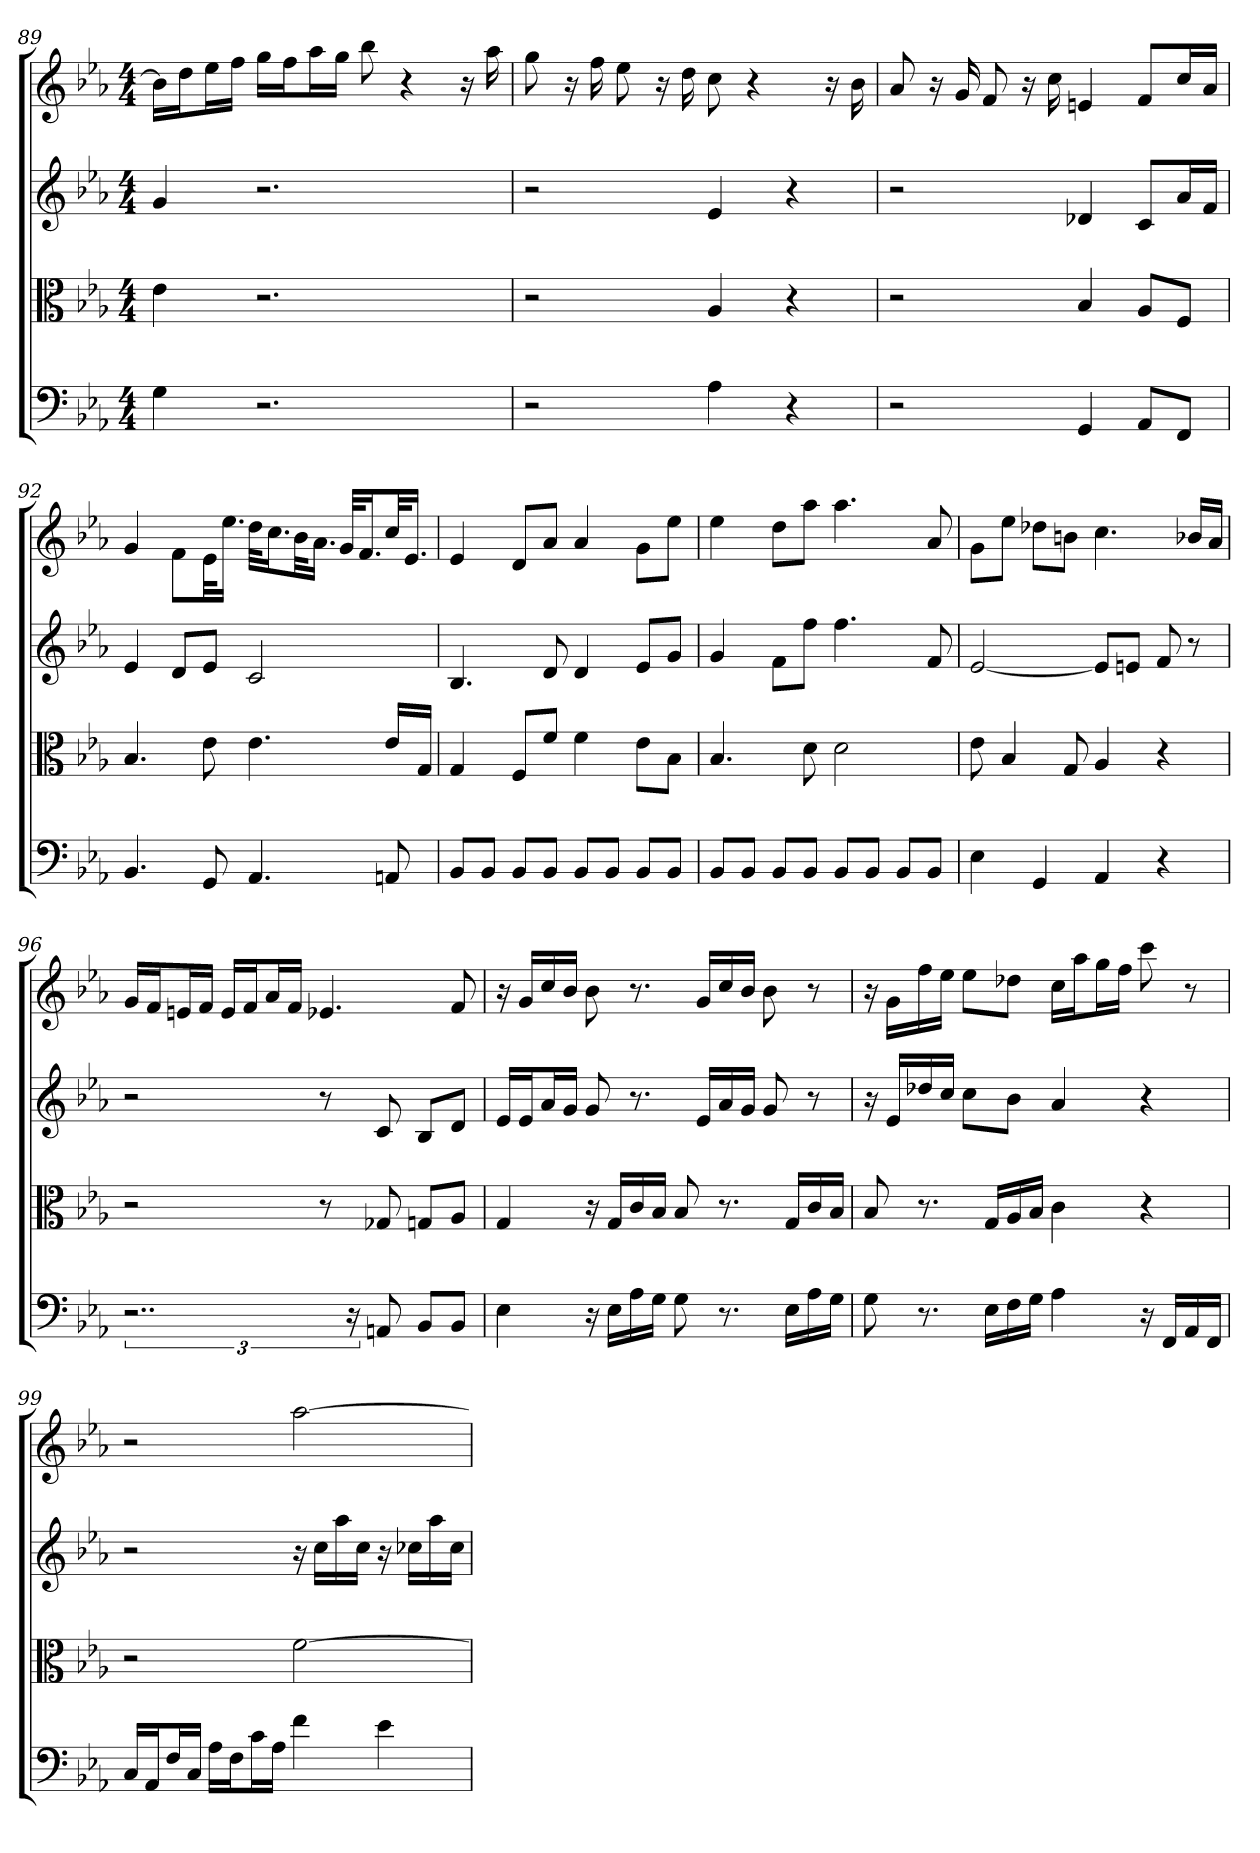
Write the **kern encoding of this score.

**kern	**kern	**kern	**kern
*part4	*part3	*part2	*part1
*staff4	*staff3	*staff2	*staff1
*clefF4	*clefC3	*clefG2	*clefG2
*k[b-e-a-]	*k[b-e-a-]	*k[b-e-a-]	*k[b-e-a-]
*E-:	*E-:	*E-:	*E-:
*M4/4	*M4/4	*M4/4	*M4/4
=89	=89	=89	=89
4G	4e-	4g	16b-\LL]
.	.	.	16dd\J
.	.	.	16ee-\L
.	.	.	16ff\JJ
2.r	2.r	2.r	16gg\LL
.	.	.	16ff\J
.	.	.	16aa-\L
.	.	.	16gg\JJ
.	.	.	8bb-
.	.	.	4r
.	.	.	16r
.	.	.	16aa-
=90	=90	=90	=90
2r	2r	2r	8gg
.	.	.	16r
.	.	.	16ff
.	.	.	8ee-
.	.	.	16r
.	.	.	16dd
4A-	4A-	4e-	8cc
.	.	.	4r
4r	4r	4r	.
.	.	.	16r
.	.	.	16b-
=91	=91	=91	=91
2r	2r	2r	8a-
.	.	.	16r
.	.	.	16g
.	.	.	8f
.	.	.	16r
.	.	.	16cc
4GG	4B-	4d-X	4en
8AA-/L	8A-/L	8c/L	8f/L
8FF/J	8F/J	16a-/L	16cc/L
.	.	16f/JJ	16a-/JJ
=92	=92	=92	=92
4.BB-	4.B-	4e-	4g
.	.	8d/L	8f\L
8GG	8e-	8e-/J	32e-\KL
.	.	.	16.ee-\JJ
4.AA-	4.e-	2c	32dd\KLL
.	.	.	16.cc\J
.	.	.	32b-\KL
.	.	.	16.a-\JJ
.	.	.	32g/KLL
.	.	.	16.f/J
8AAn	16e-/LL	.	32cc/KL
.	.	.	16.e-/JJ
.	16G/JJ	.	.
=93	=93	=93	=93
8BB-/L	4G	4.B-	4e-
8BB-/J	.	.	.
8BB-/L	8F/L	.	8d/L
8BB-/J	8f/J	8d	8a-/J
8BB-/L	4f	4d	4a-
8BB-/J	.	.	.
8BB-/L	8e-\L	8e-/L	8g\L
8BB-/J	8B-\J	8g/J	8ee-\J
=94	=94	=94	=94
8BB-/L	4.B-	4g	4ee-
8BB-/J	.	.	.
8BB-/L	.	8f\L	8dd\L
8BB-/J	8d	8ff\J	8aa-\J
8BB-/L	2d	4.ff	4.aa-
8BB-/J	.	.	.
8BB-/L	.	.	.
8BB-/J	.	8f	8a-
=95	=95	=95	=95
4E-	8e-	[2e-	8g\L
.	4B-	.	8ee-\J
4GG	.	.	8dd-X\L
.	8G	.	8bn\J
4AA-	4A-	8e-/L]	4.cc
.	.	8en/J	.
4r	4r	8f	.
.	.	8r	16b-X/LL
.	.	.	16a-/JJ
=96	=96	=96	=96
3..r	2r	2r	16g/LL
.	.	.	16f/J
.	.	.	16en/L
.	.	.	16f/JJ
.	.	.	16e/LL
.	.	.	16f/J
.	.	.	16a-/L
.	.	.	16f/JJ
.	8r	8r	4.e-X
24r	.	.	.
8AAn	8G-X	8c	.
8BB-/L	8Gn/L	8B-/L	.
8BB-/J	8A-/J	8d/J	8f
=97	=97	=97	=97
4E-	4G	16e-/LL	16r
.	.	16e-/J	16g/LL
.	.	16a-/L	16cc/
.	.	16g/JJ	16b-/JJ
16r	16r	8g	8b-
16E-\LL	16G/LL	.	.
16A-\	16c/	8.r	8.r
16G\JJ	16B-/JJ	.	.
8G	8B-	.	.
.	.	16e-/LL	16g/LL
8.r	8.r	16a-/	16cc/
.	.	16g/JJ	16b-/JJ
.	.	8g	8b-
16E-\LL	16G/LL	.	.
16A-\	16c/	8r	8r
16G\JJ	16B-/JJ	.	.
=98	=98	=98	=98
8G	8B-	16r	16r
.	.	16e-/LL	16g\LL
8.r	8.r	16dd-X/	16ff\
.	.	16cc/JJ	16ee-\JJ
.	.	8cc\L	8ee-\L
16E-\LL	16G/LL	.	.
16F\	16A-/	8b-\J	8dd-X\J
16G\JJ	16B-/JJ	.	.
4A-	4c	4a-	16cc\LL
.	.	.	16aa-\J
.	.	.	16gg\L
.	.	.	16ff\JJ
16r	4r	4r	8ccc
16FF/LL	.	.	.
16AA-/	.	.	8r
16FF/JJ	.	.	.
=99	=99	=99	=99
16C/LL	2r	2r	2r
16AA-/J	.	.	.
16F/L	.	.	.
16C/JJ	.	.	.
16A-\LL	.	.	.
16F\J	.	.	.
16c\L	.	.	.
16A-\JJ	.	.	.
4f	[2f	16r	[2aa-
.	.	16cc\LL	.
.	.	16aa-\	.
.	.	16cc\JJ	.
4e-	.	16r	.
.	.	16cc-X\LL	.
.	.	16aa-\	.
.	.	16cc-\JJ	.
=	=	=	=
*-	*-	*-	*-
